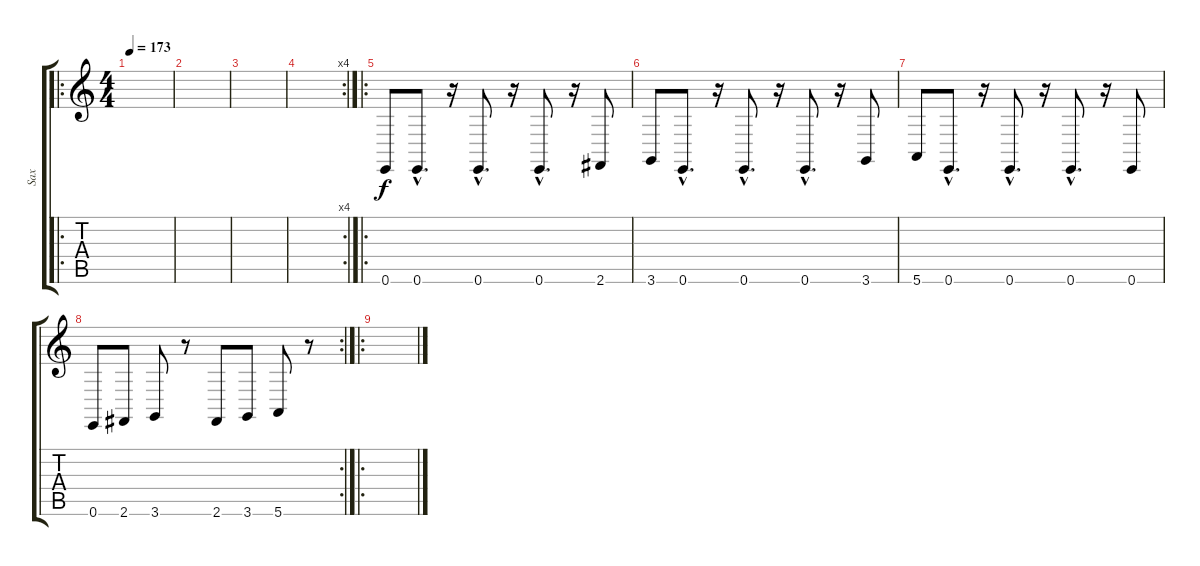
\track ("Sax" "Sax") {instrument altosax}
\staff {score tabs}
\tuning (E4 B3 G3 D3 A2 E2) {hide}
\ro
\ts (4 4)
\tempo 173
\clef g2
\ks c
|
|
|
\rc 4
|
\ro
0.6.8 0.6{hac}.8{d} r.16 0.6{hac}.8{d} r.16 0.6{hac}.8{d} r.16 2.6.8 |
3.6.8 0.6{hac}.8{d} r.16 0.6{hac}.8{d} r.16 0.6{hac}.8{d} r.16 3.6.8 |
5.6.8 0.6{hac}.8{d} r.16 0.6{hac}.8{d} r.16 0.6{hac}.8{d} r.16 0.6.8 |
\rc 2
0.6.8 2.6.8 3.6.8 r.8 2.6.8 3.6.8 5.6.8 r.8 |
\ro
